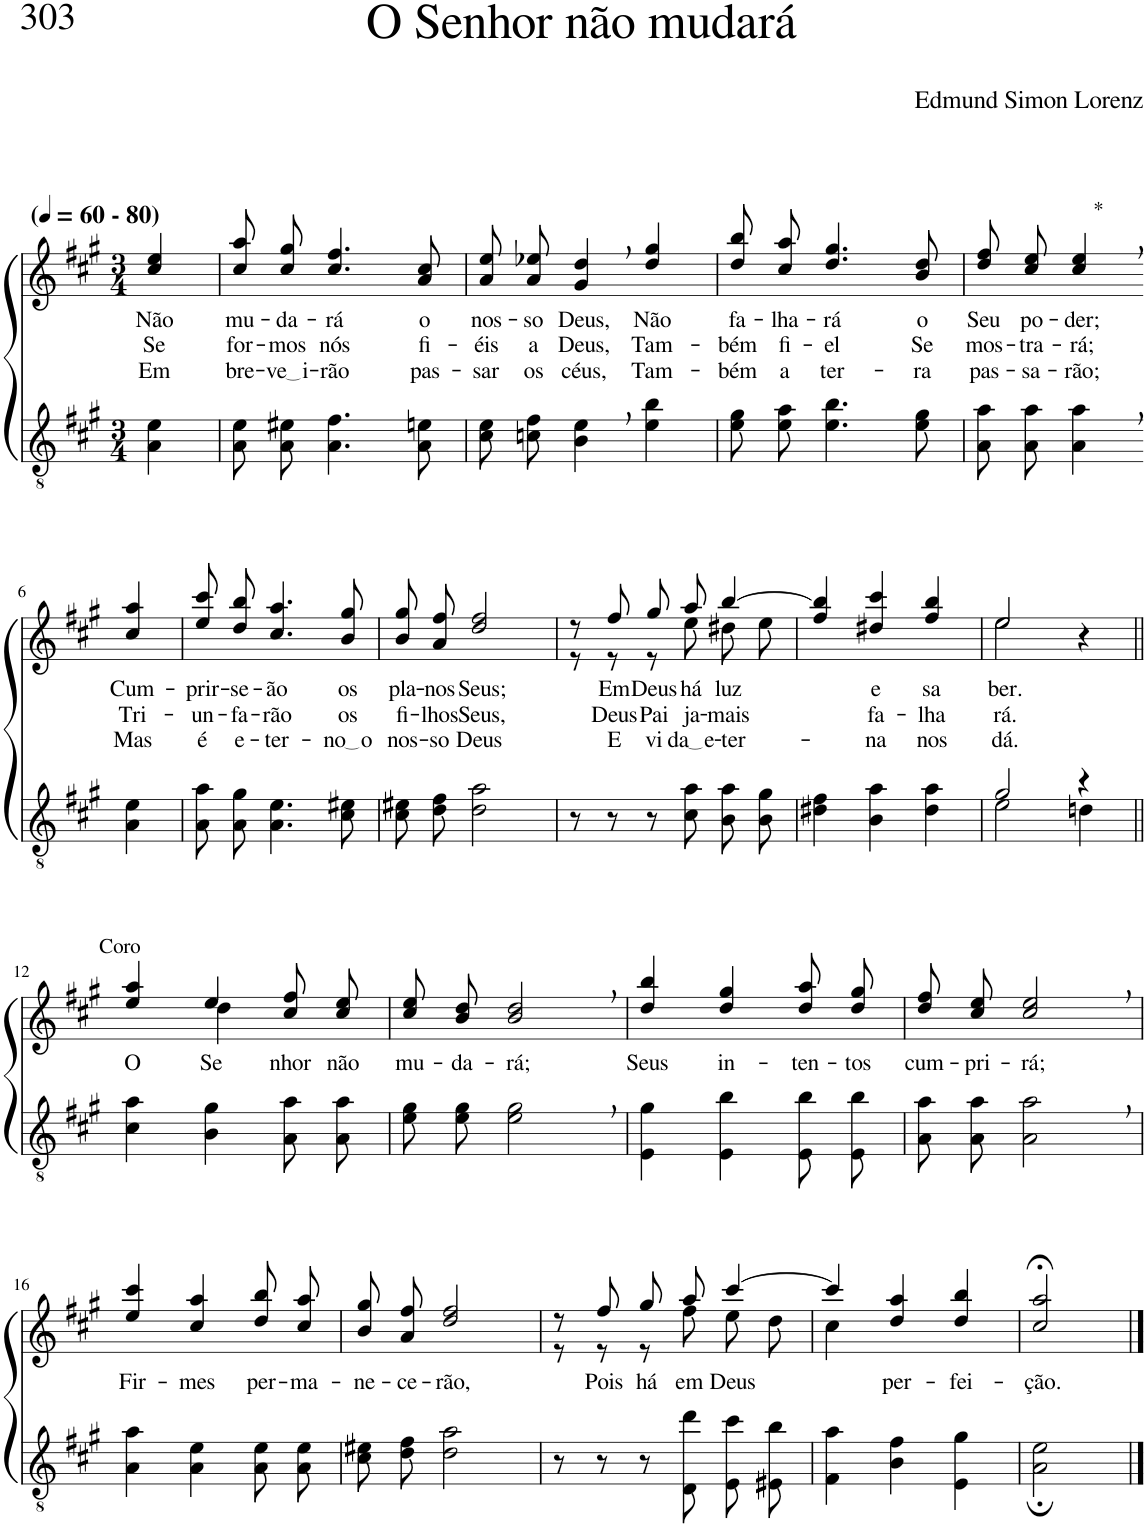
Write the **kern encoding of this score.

**kern	**kern	**text	**text	**text
*part2	*part1	*part1	*part1	*part1
*staff2	*staff1	*staff1	*staff1	*staff1
*I"Parte III e IV	*I"Parte I e II	*	*	*
*clefGv2	*clefG2	*	*	*
*Trd5c9	*Trd5c9	*	*	*
*k[f#c#g#]	*k[f#c#g#]	*	*	*
*M3/4	*M3/4	*	*	*
*MM60	*MM60	*	*	*
=1	=1	=1	=1	=1
!	!LO:TX:a:B:t=(	!	!	!
!	!LO:TX:a:B:t=- 80)	!	!	!
!	!	!LO:LY:b	!LO:LY:b	!LO:LY:b
4A\ 4e\	4cc#/ 4ee/	Não	Se	Em
=2	=2	=2	=2	=2
!	!	!LO:LY:b	!LO:LY:b	!LO:LY:b
8A\ 8e\L	8cc#\ 8aa\L	mu-	for-	bre-
!	!	!LO:LY:b	!LO:LY:b	!LO:LY:b
8A\ 8e#X\J	8cc#\ 8gg#\J	-da-	-mos	ve i
!	!	!LO:LY:b	!LO:LY:b	!LO:LY:b
4.A\ 4.f#\	4.cc#/ 4.ff#/	-rá	nós	-rão
!	!	!LO:LY:b	!LO:LY:b	!LO:LY:b
8A\ 8en\	8a/ 8cc#/	o	fi-	pas-
=3	=3	=3	=3	=3
!	!	!LO:LY:b	!LO:LY:b	!LO:LY:b
8c#\ 8e\L	8a\ 8ee\L	nos-	-éis	-sar
!	!	!LO:LY:b	!LO:LY:b	!LO:LY:b
8cn\ 8f#\J	8a\ 8ee-X\J	-so	a	os
!	!	!LO:LY:b	!LO:LY:b	!LO:LY:b
4B\, 4e\,	4g#/, 4dd/,	Deus,	Deus,	céus,
!	!	!LO:LY:b	!LO:LY:b	!LO:LY:b
4e\ 4b\	4dd/ 4gg#/	Não	Tam-	Tam-
=4	=4	=4	=4	=4
!	!	!LO:LY:b	!LO:LY:b	!LO:LY:b
8e\ 8g#\L	8dd\ 8bb\L	fa-	-bém	-bém
!	!	!LO:LY:b	!LO:LY:b	!LO:LY:b
8e\ 8a\J	8cc#\ 8aa\J	-lha-	fi-	a
!	!	!LO:LY:b	!LO:LY:b	!LO:LY:b
4.e\ 4.b\	4.dd/ 4.gg#/	-rá	-el	ter-
!	!	!LO:LY:b	!LO:LY:b	!LO:LY:b
8e\ 8g#\	8b/ 8dd/	o	Se	-ra
=5	=5	=5	=5	=5
!	!	!LO:LY:b	!LO:LY:b	!LO:LY:b
8A\ 8a\L	8dd\ 8ff#\L	Seu	mos-	pas-
!	!	!LO:LY:b	!LO:LY:b	!LO:LY:b
8A\ 8a\J	8cc#\ 8ee\J	po-	-tra-	-sa-
!	!LO:TX:a:t=*	!	!	!
!	!	!LO:LY:b	!LO:LY:b	!LO:LY:b
4A\, 4a\,	4cc#/, 4ee/,	-der;	-rá;	-rão;
!!LO:LB:g=z
=6-	=6-	=6-	=6-	=6-
!	!	!LO:LY:b	!LO:LY:b	!LO:LY:b
4A\ 4e\	4cc#/ 4aa/	Cum-	Tri-	Mas
=7	=7	=7	=7	=7
!	!	!LO:LY:b	!LO:LY:b	!LO:LY:b
8A\ 8a\L	8ee\ 8ccc#\L	-prir-	-un-	é
!	!	!LO:LY:b	!LO:LY:b	!LO:LY:b
8A\ 8g#\J	8dd\ 8bb\J	-se-	-fa-	e-
!	!	!LO:LY:b	!LO:LY:b	!LO:LY:b
4.A\ 4.e\	4.cc#/ 4.aa/	-ão	-rão	-ter-
!	!	!LO:LY:b	!LO:LY:b	!LO:LY:b
8c#\ 8e#X\	8b/ 8gg#/	os	os	no o
=8	=8	=8	=8	=8
!	!	!LO:LY:b	!LO:LY:b	!LO:LY:b
8c#\ 8e#X\L	8b\ 8gg#\L	pla-	fi-	nos-
!	!	!LO:LY:b	!LO:LY:b	!LO:LY:b
8d\ 8f#\J	8a\ 8ff#\J	-nos	-lhos	-so
!	!	!LO:LY:b	!LO:LY:b	!LO:LY:b
2d\ 2a\	2dd/ 2ff#/	Seus;	Seus,	Deus
=9	=9	=9	=9	=9
*	*^	*	*	*
8r	8r	8r	.	.	.
!	!	!	!LO:LY:b	!LO:LY:b	!LO:LY:b
8r	8ff#/	8r	Em	Deus	E
!	!	!	!LO:LY:b	!LO:LY:b	!LO:LY:b
8r	8gg#/L	8r	Deus	Pai	vi-
!	!	!	!LO:LY:b	!LO:LY:b	!LO:LY:b
8c#\ 8a\	8aa/J	8ee\	há	ja-	da e
!	!	!	!LO:LY:b	!LO:LY:b	!LO:LY:b
8B\ 8a\L	[4bb/	8dd#X\L	luz	-mais	-ter-
8B\ 8g#\J	.	8ee\J	.	.	.
*	*v	*v	*	*	*
=10	=10	=10	=10	=10
4d#X\ 4f#\	4ff#/ 4bb/]	.	.	.
!	!	!LO:LY:b	!LO:LY:b	!LO:LY:b
4B\ 4a\	4dd#X/ 4ccc#/	e	-fa-	-na
!	!	!LO:LY:b	!LO:LY:b	!LO:LY:b
4d#\ 4a\	4ff#/ 4bb/	sa-	-lha-	nos
=11	=11	=11	=11	=11
*^	*^	*	*	*
!	!	!	!	!LO:LY:b	!LO:LY:b	!LO:LY:b
2g#/	2e\	2ee/	2ee\	-ber.	-rá.	dá.
4r	4dn\	4r	4ryy	.	.	.
!!LO:LB:g=z	!!
=12||	=12||	=12||	=12||	=12||	=12||	=12||
!	!	!LO:TX:a:t=Coro	!	!	!	!
!	!	!	!	!LO:LY:b	!	!
*v	*v	*	*	*	*	*
4c#\ 4a\	4ee/ 4aa/	4ryy	O	.	.
!	!	!	!LO:LY:b	!	!
4B\ 4g#\	4ee/	4dd\	Se-	.	.
!	!	!	!LO:LY:b	!	!
8A\ 8a\L	8cc#\ 8ff#\L	4ryy	-nhor	.	.
!	!	!	!LO:LY:b	!	!
8A\ 8a\J	8cc#\ 8ee\J	.	não	.	.
*	*v	*v	*	*	*
=13	=13	=13	=13	=13
!	!	!LO:LY:b	!	!
8e\ 8g#\L	8cc#\ 8ee\L	mu-	.	.
!	!	!LO:LY:b	!	!
8e\ 8g#\J	8b\ 8dd\J	-da-	.	.
!	!	!LO:LY:b	!	!
2e\, 2g#\,	2b/, 2dd/,	-rá;	.	.
=14	=14	=14	=14	=14
!	!	!LO:LY:b	!	!
4E\ 4g#\	4dd/ 4bb/	Seus	.	.
!	!	!LO:LY:b	!	!
4E\ 4b\	4dd/ 4gg#/	in-	.	.
!	!	!LO:LY:b	!	!
8E\ 8b\L	8dd\ 8aa\L	-ten-	.	.
!	!	!LO:LY:b	!	!
8E\ 8b\J	8dd\ 8gg#\J	-tos	.	.
=15	=15	=15	=15	=15
!	!	!LO:LY:b	!	!
8A\ 8a\L	8dd\ 8ff#\L	cum-	.	.
!	!	!LO:LY:b	!	!
8A\ 8a\J	8cc#\ 8ee\J	-pri-	.	.
!	!	!LO:LY:b	!	!
2A\, 2a\,	2cc#/, 2ee/,	-rá;	.	.
!!LO:LB:g=z
=16	=16	=16	=16	=16
!	!	!LO:LY:b	!	!
4A\ 4a\	4ee/ 4ccc#/	Fir-	.	.
!	!	!LO:LY:b	!	!
4A\ 4e\	4cc#/ 4aa/	-mes	.	.
!	!	!LO:LY:b	!	!
8A\ 8e\L	8dd\ 8bb\L	per-	.	.
!	!	!LO:LY:b	!	!
8A\ 8e\J	8cc#\ 8aa\J	-ma-	.	.
=17	=17	=17	=17	=17
!	!	!LO:LY:b	!	!
8c#\ 8e#X\L	8b\ 8gg#\L	-ne-	.	.
!	!	!LO:LY:b	!	!
8d\ 8f#\J	8a\ 8ff#\J	-ce-	.	.
!	!	!LO:LY:b	!	!
2d\ 2a\	2dd/ 2ff#/	-rão,	.	.
=18	=18	=18	=18	=18
*	*^	*	*	*
8r	8r	8r	.	.	.
!	!	!	!LO:LY:b	!	!
8r	8ff#/	8r	Pois	.	.
!	!	!	!LO:LY:b	!	!
8r	8gg#/L	8r	há	.	.
!	!	!	!LO:LY:b	!	!
8D\ 8dd\	8aa/J	8ff#\	em	.	.
!	!	!	!LO:LY:b	!	!
8E\ 8cc#\L	[4ccc#/	8ee\L	Deus	.	.
8E#X\ 8b\J	.	8dd\J	.	.	.
=19	=19	=19	=19	=19	=19
4F#\ 4a\	4ccc#/]	4cc#\	.	.	.
!	!	!	!LO:LY:b	!	!
4B\ 4f#\	4dd/ 4aa/	2ryy	per-	.	.
!	!	!	!LO:LY:b	!	!
4E\ 4g#\	4dd/ 4bb/	.	-fei-	.	.
*	*v	*v	*	*	*
=20	=20	=20	=20	=20
!	!	!LO:LY:b	!	!
2A\; 2e\;	2cc#/;< 2aa/;<	-ção.	.	.
==	==	==	==	==
*-	*-	*-	*-	*-
